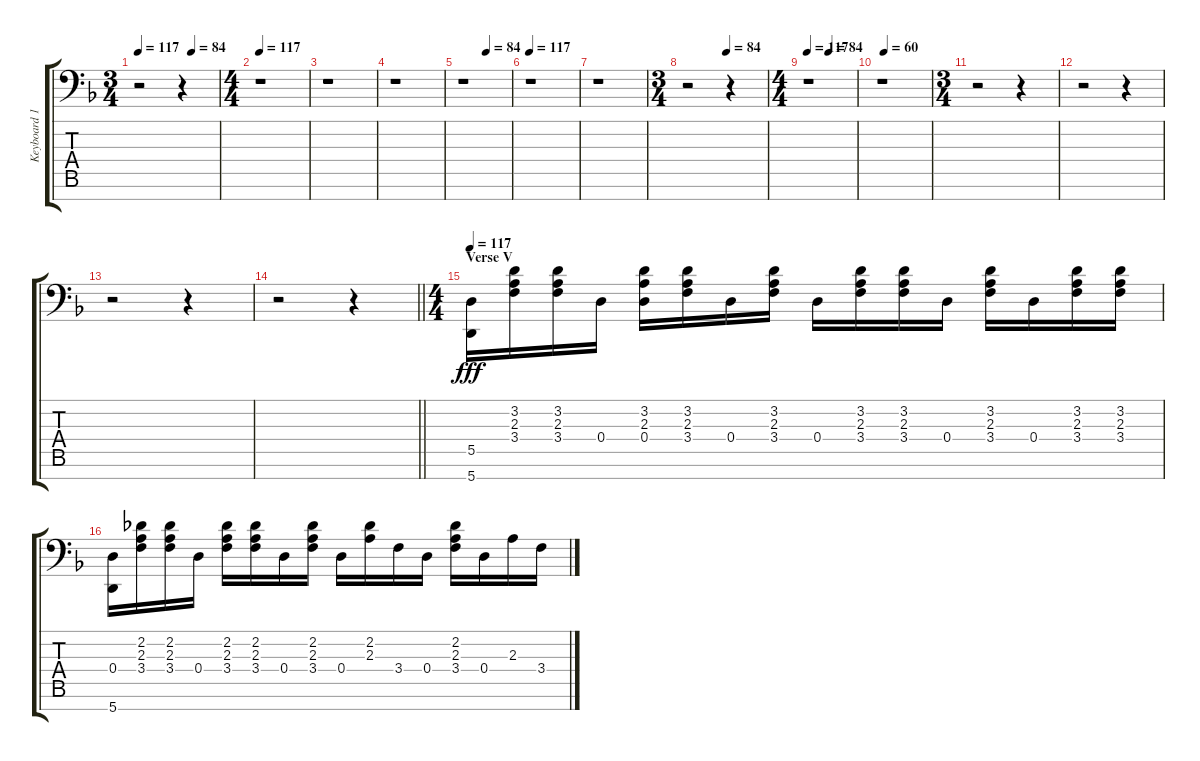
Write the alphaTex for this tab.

\track ("Keyboard 1" "Keyboard 1") {instrument electricpiano1}
\staff {score tabs}
\tuning (E4 B3 G3 D3 A2 E2 A1) {hide}
\ts (3 4)
\tempo 117
\tempo (84 0.6663194444444445)
\clef f4
\ks f
r.2{dy fff} r.4 |
\ts (4 4)
\tempo 117
r.1 |
r.1 |
r.1 |
\tempo (84 0.5)
r.1 |
\tempo 117
r.1 |
r.1 |
\ts (3 4)
\tempo (84 0.5)
r.2 r.4 |
\ts (4 4)
\tempo 117
\tempo (84 0.4375)
r.1 |
\tempo (60 0.0625)
r.1 |
\ts (3 4)
r.2 r.4 |
r.2 r.4 |
r.2 r.4 |
\barLineRight lightlight
r.2 r.4 |
\ts (4 4)
\section ("" "Verse V")
\tempo 117
(5.5 5.7).16 (3.2 2.3 3.4).16 (3.2 2.3 3.4).16 0.4.16 (3.2 2.3 0.4).16 (3.2 2.3 3.4).16 0.4.16 (3.2 2.3 3.4).16 0.4.16 (3.2 2.3 3.4).16 (3.2 2.3 3.4).16 0.4.16 (3.2 2.3 3.4).16 0.4.16 (3.2 2.3 3.4).16 (3.2 2.3 3.4).16 |
(0.4 5.7).16 (2.2 2.3 3.4).16 (2.2 2.3 3.4).16 0.4.16 (2.2 2.3 3.4).16 (2.2 2.3 3.4).16 0.4.16 (2.2 2.3 3.4).16 0.4.16 (2.2 2.3).16 3.4.16 0.4.16 (2.2 2.3 3.4).16 0.4.16 2.3.16 3.4.16
